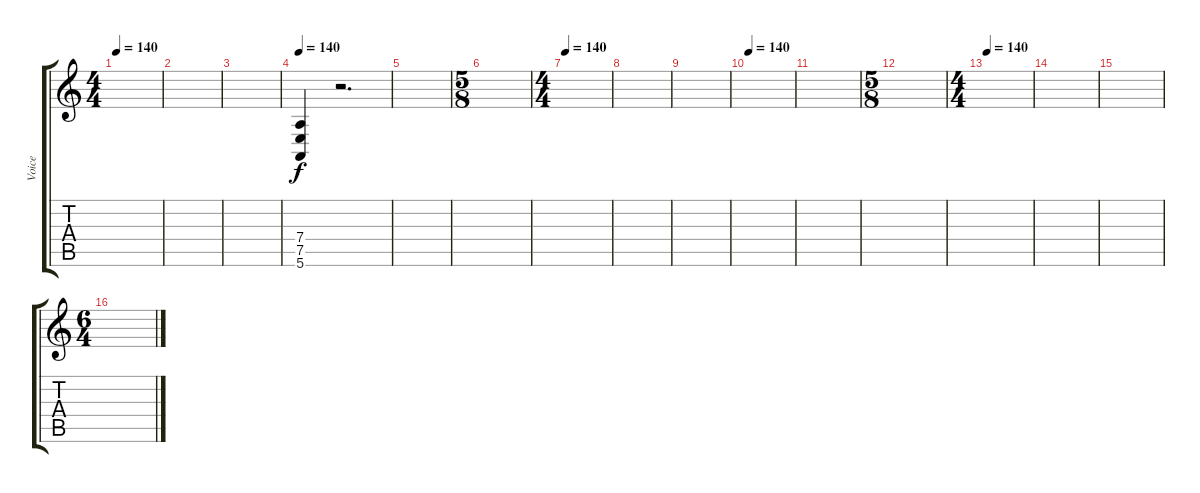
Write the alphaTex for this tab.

\track ("Voice" "Voice") {instrument tenorsax}
\staff {score tabs}
\tuning (E4 B3 G3 D3 A2 E2) {hide}
\ts (4 4)
\tempo 140
\clef g2
\ks c
|
|
|
\tempo 140
(7.4 7.5 5.6).4{instrument gunshot} r.2{d} |
|
\ts (5 8)
|
\ts (4 4)
\tempo 140
|
|
|
\tempo 140
|
|
\ts (5 8)
|
\ts (4 4)
\tempo 140
|
|
|
\ts (6 4)
